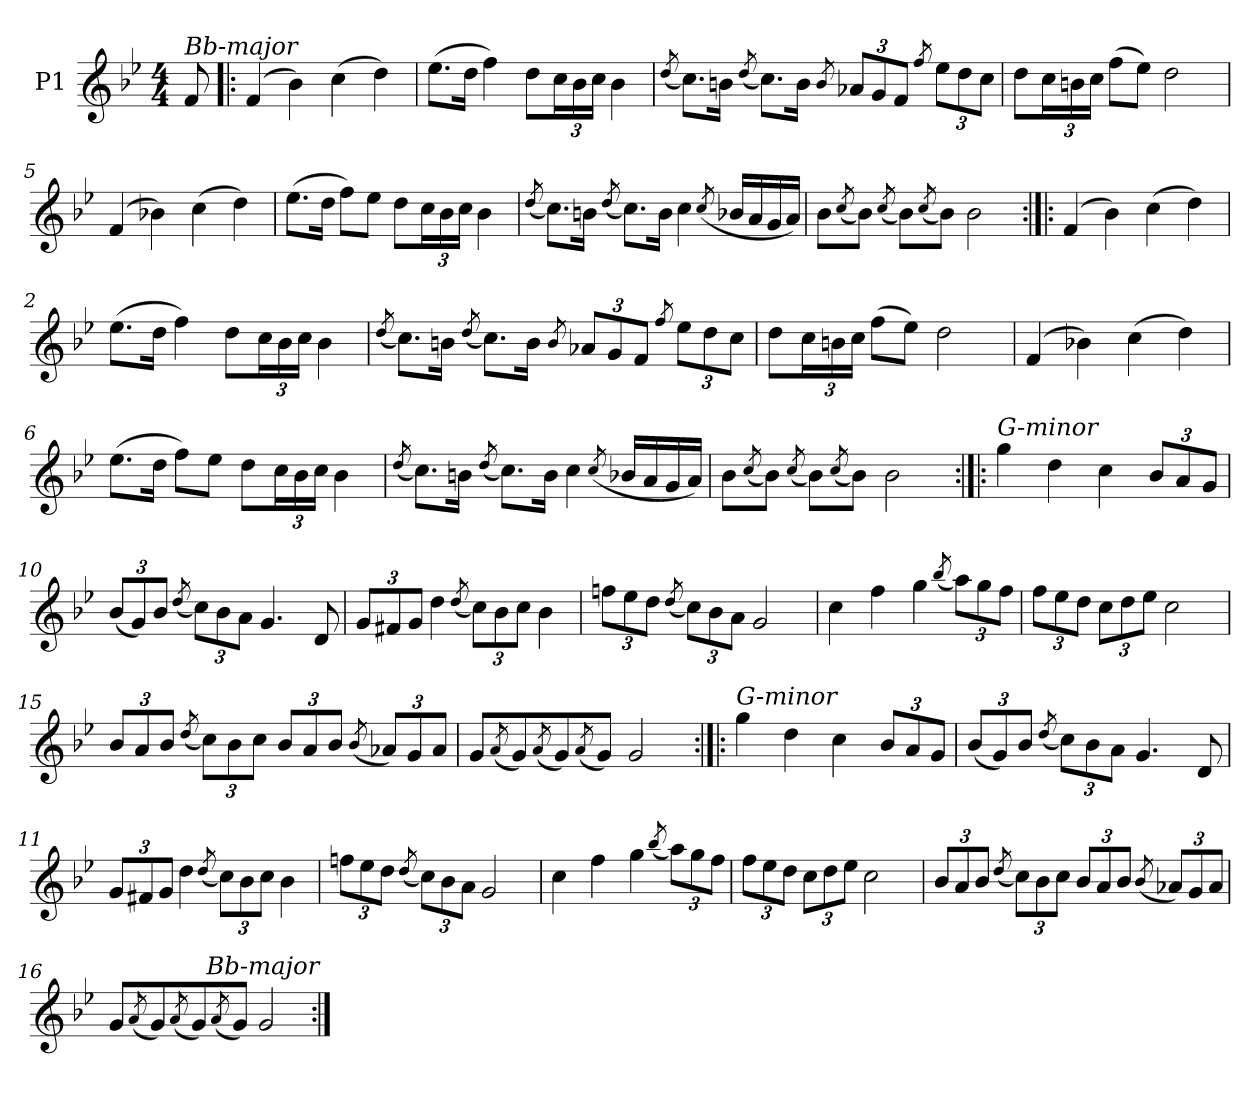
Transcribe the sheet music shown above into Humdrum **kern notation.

**kern
*part1
*staff1
*I"P1
*clefG2
*k[b-e-]
*B-:
*M4/4
=
!LO:TX:a:i:t=Bb-major
8f
=1!|:
(4f
4b-)
(4cc
4dd)
=2
(8.ee-L
16ddJk
4ff)
8ddL
24ccL
24b-
24ccJJ
4b-
=3
(8qdd/
8.ccL)
16bnJk
(8qdd/
8.ccL)
16bJk
8qb/
12a-XL
12g
12fJ
8qff/
12ee-L
12dd
12ccJ
=4
8ddL
24ccL
24bn
24ccJJ
(8ffL
8ee-J)
2dd
=5
(4f
4b-X)
(4cc
4dd)
=6
(8.ee-L
16ddJk
8ffL)
8ee-J
8ddL
24ccL
24b-
24ccJJ
4b-
=7
(8qdd/
8.ccL)
16bnJk
(8qdd/
8.ccL)
16bJk
4cc
(8qcc/
16b-XLL
16a
16g
16aJJ)
=8
8b-L
(8qcc/
8b-J)
(8qcc/
8b-L)
(8qcc/
8b-J)
2b-
=1:|!|:
(4f
4b-)
(4cc
4dd)
=2
(8.ee-L
16ddJk
4ff)
8ddL
24ccL
24b-
24ccJJ
4b-
=3
(8qdd/
8.ccL)
16bnJk
(8qdd/
8.ccL)
16bJk
8qb/
12a-XL
12g
12fJ
8qff/
12ee-L
12dd
12ccJ
=4
8ddL
24ccL
24bn
24ccJJ
(8ffL
8ee-J)
2dd
=5
(4f
4b-X)
(4cc
4dd)
=6
(8.ee-L
16ddJk
8ffL)
8ee-J
8ddL
24ccL
24b-
24ccJJ
4b-
=7
(8qdd/
8.ccL)
16bnJk
(8qdd/
8.ccL)
16bJk
4cc
(8qcc/
16b-XLL
16a
16g
16aJJ)
=8
8b-L
(8qcc/
8b-J)
(8qcc/
8b-L)
(8qcc/
8b-J)
2b-
=9:|!|:
!LO:TX:a:i:t=G-minor
4gg
4dd
4cc
12b-L
12a
12gJ
=10
(12b-L
12g)
12b-J
(8qdd/
12ccL)
12b-
12aJ
4.g
8d
=11
12gL
12f#X
12gJ
4dd
(8qdd/
12ccL)
12b-
12ccJ
4b-
=12
12ffnL
12ee-
12ddJ
(8qdd/
12ccL)
12b-
12aJ
2g
=13
4cc
4ff
4gg
(8qbb-/
12aaL)
12gg
12ffJ
=14
12ffL
12ee-
12ddJ
12ccL
12dd
12ee-J
2cc
=15
12b-L
12a
12b-J
(8qdd/
12ccL)
12b-
12ccJ
12b-L
12a
12b-J
(8qb-/
12a-XL)
12g
12a-J
=16
8gL
(8qa/
8g)
(8qa/
8g)
(8qa/
8gJ)
2g
=17:|!|:
!LO:TX:a:i:t=G-minor
4gg
4dd
4cc
12b-L
12a
12gJ
=10
(12b-L
12g)
12b-J
(8qdd/
12ccL)
12b-
12aJ
4.g
8d
=11
12gL
12f#X
12gJ
4dd
(8qdd/
12ccL)
12b-
12ccJ
4b-
=12
12ffnL
12ee-
12ddJ
(8qdd/
12ccL)
12b-
12aJ
2g
=13
4cc
4ff
4gg
(8qbb-/
12aaL)
12gg
12ffJ
=14
12ffL
12ee-
12ddJ
12ccL
12dd
12ee-J
2cc
=15
12b-L
12a
12b-J
(8qdd/
12ccL)
12b-
12ccJ
12b-L
12a
12b-J
(8qb-/
12a-XL)
12g
12a-J
=16
8gL
(8qa/
8g)
(8qa/
8g)
(8qa/
8gJ)
2g
!LO:TX:a:i:t=Bb-major
=:|!
*-
